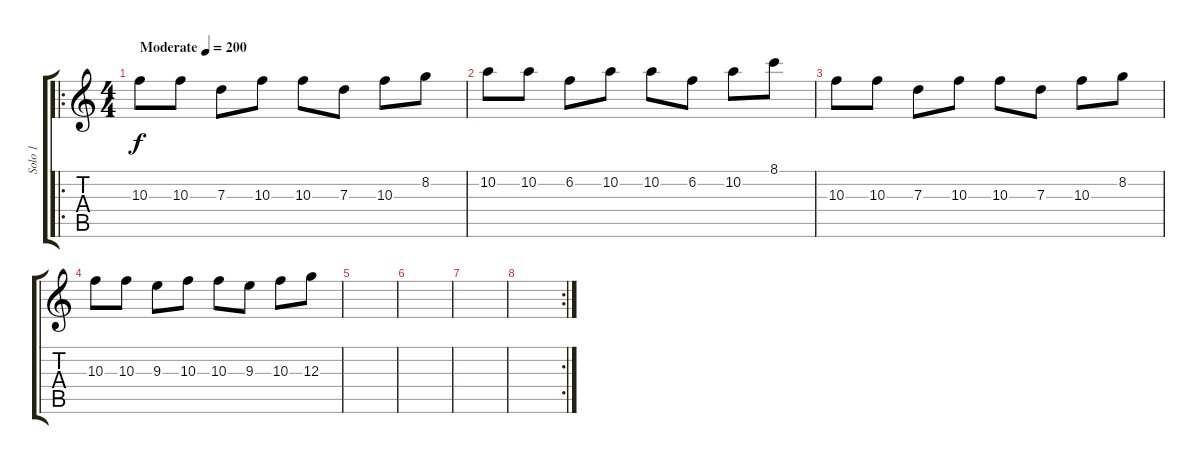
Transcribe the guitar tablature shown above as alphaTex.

\track ("Solo 1" "Solo 1") {instrument distortionguitar}
\staff {score tabs}
\tuning (E4 B3 G3 D3 A2 E2) {hide}
\ro
\ts (4 4)
\tempo (200 "Moderate")
\clef g2
\ks c
10.3.8{dy f instrument distortionguitar} 10.3.8 7.3.8 10.3.8 10.3.8 7.3.8 10.3.8 8.2.8 |
10.2.8 10.2.8 6.2.8 10.2.8 10.2.8 6.2.8 10.2.8 8.1.8 |
10.3.8 10.3.8 7.3.8 10.3.8 10.3.8 7.3.8 10.3.8 8.2.8 |
10.3.8 10.3.8 9.3.8 10.3.8 10.3.8 9.3.8 10.3.8 12.3.8 |
|
|
|
\rc 2
